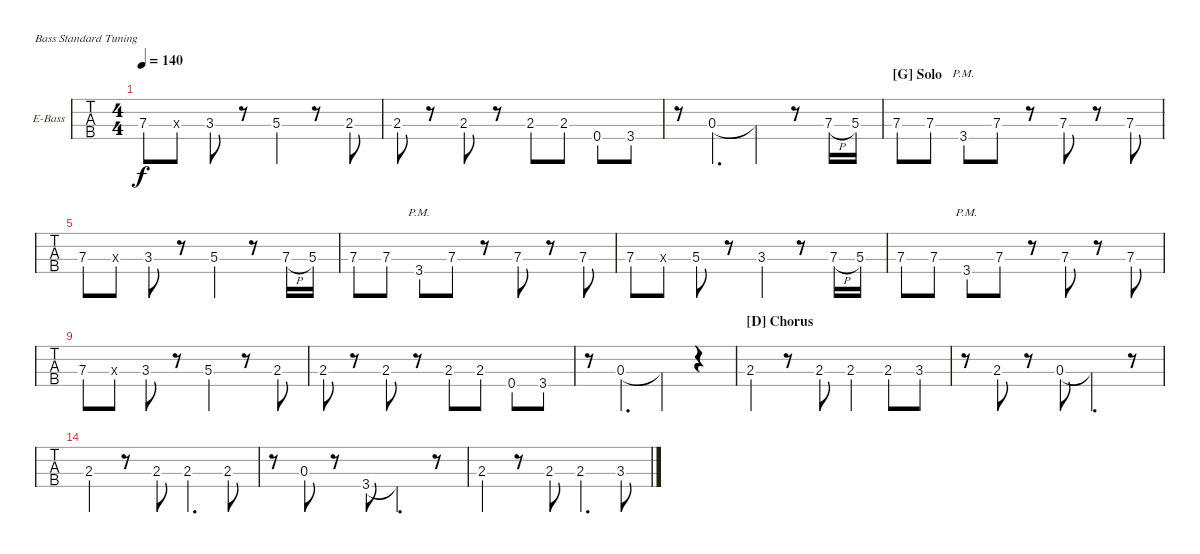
\bracketExtendMode nobrackets
\firstSystemTrackNameOrientation horizontal
\otherSystemsTrackNameOrientation horizontal
\defaultBarNumberDisplay FirstOfSystem
\track ("Bass" "E-Bass") {instrument electricbassfinger}
\staff {tabs}
\tuning (G2 D2 A1 E1)
\ts (4 4)
\tempo 140
\clef f4
\ks c
7.3.8{dy f} 7.3{x}.8 3.3.8 r.8 5.3.4 r.8 2.3.8 |
2.3.8 r.8 2.3.8 r.8 2.3.8 2.3.8 0.4.8 3.4.8 |
r.8 0.3.4{d} 0.3{t}.4 r.8 7.3{h}.16 5.3.16 |
\section ("G" "Solo")
7.3.8 7.3.8 3.4{pm}.8 7.3.8 r.8 7.3.8 r.8 7.3.8 |
7.3.8 7.3{x}.8 3.3.8 r.8 5.3.4 r.8 7.3{h}.16 5.3.16 |
7.3.8 7.3.8 3.4{pm}.8 7.3.8 r.8 7.3.8 r.8 7.3.8 |
7.3.8 7.3{x}.8 5.3.8 r.8 3.3.4 r.8 7.3{h}.16 5.3.16 |
7.3.8 7.3.8 3.4{pm}.8 7.3.8 r.8 7.3.8 r.8 7.3.8 |
7.3.8 7.3{x}.8 3.3.8 r.8 5.3.4 r.8 2.3.8 |
2.3.8 r.8 2.3.8 r.8 2.3.8 2.3.8 0.4.8 3.4.8 |
r.8 0.3.4{d} 0.3{t}.4 r.4 |
\section ("D" "Chorus")
2.3.4 r.8 2.3.8 2.3.4 2.3.8 3.3.8 |
r.8 2.3.8 r.8 0.3.8 0.3{t}.4{d} r.8 |
2.3.4 r.8 2.3.8 2.3.4{d} 2.3.8 |
r.8 0.3.8 r.8 3.4.8 3.4{t}.4{d} r.8 |
2.3.4 r.8 2.3.8 2.3.4{d} 3.3.8
